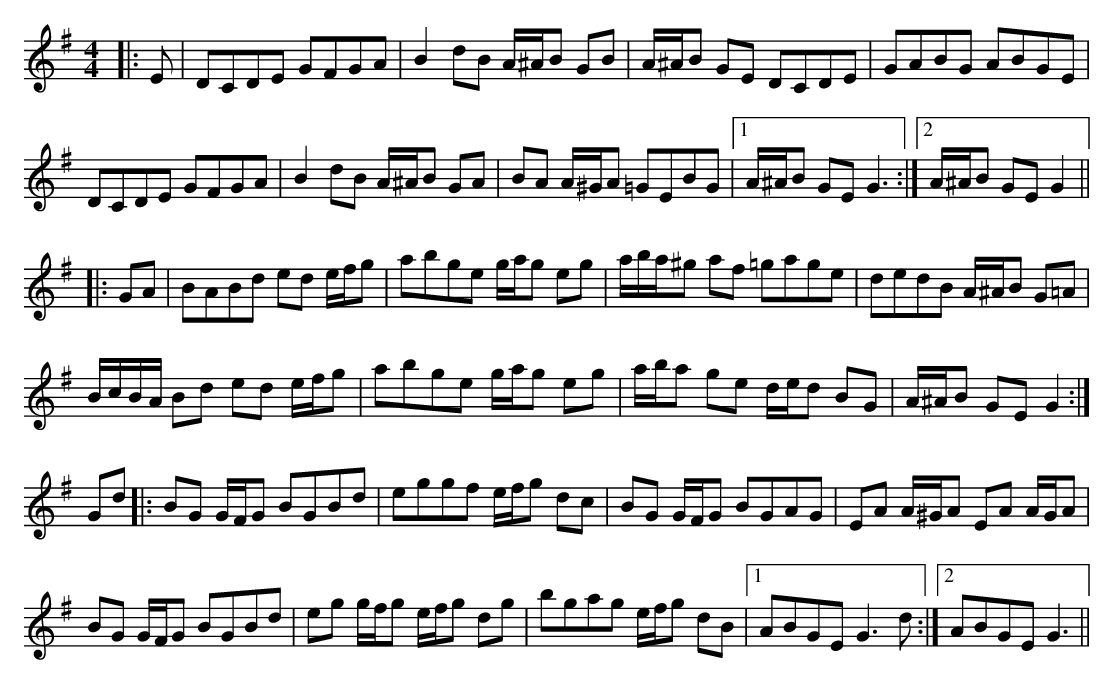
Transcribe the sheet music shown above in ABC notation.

X:1
M:4/4
K:G
|:E|DCDE GFGA|B2 dB A/^A/B GB|A/^A/B GE DCDE|GABG ABGE|
DCDE GFGA|B2 dB A/^A/B GA|BA A/^G/A =GEBG|1 A/^A/B GE G3:|2 A/^A/B GE G2||
|:GA|BABd ed e/f/g|abge g/a/g eg|a/b/a/^g af =gage|dedB A/^A/B G=A|
B/c/B/A/ Bd ed e/f/g|abge g/a/g eg|a/b/a ge d/e/d BG|A/^A/B GE G2:|
Gd|:BG G/F/G BGBd|eggf e/f/g dc|BG G/F/G BGAG|EA A/^G/A EA A/G/A|
BG G/F/G BGBd|eg g/f/g e/f/g dg|bgag e/f/g dB|1 ABGE G3 d:|2 ABGE G3||
